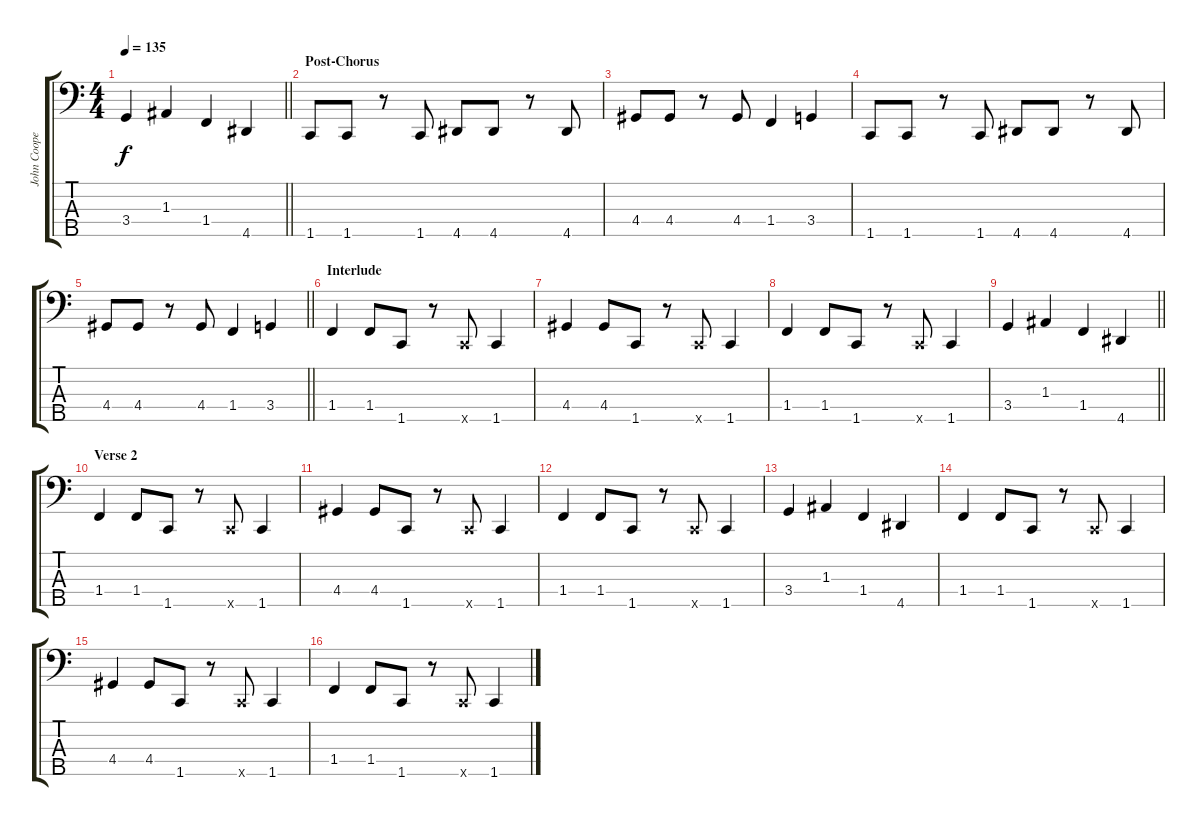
\track ("John Cooper (5-String)" "John Coope") {instrument electricbassfinger}
\staff {score tabs}
\tuning (G2 D2 A1 E1 B0) {hide}
\ts (4 4)
\tempo 135
\clef f4
\barLineRight lightlight
\ks c
3.4.4{dy f} 1.3.4 1.4.4 4.5.4 |
\section ("" "Post-Chorus")
1.5.8 1.5.8 r.8 1.5.8 4.5.8 4.5.8 r.8 4.5.8 |
4.4.8 4.4.8 r.8 4.4.8 1.4.4 3.4.4 |
1.5.8 1.5.8 r.8 1.5.8 4.5.8 4.5.8 r.8 4.5.8 |
\barLineRight lightlight
4.4.8 4.4.8 r.8 4.4.8 1.4.4 3.4.4 |
\section ("" "Interlude")
1.4.4 1.4.8 1.5.8 r.8 1.5{x}.8 1.5.4 |
4.4.4 4.4.8 1.5.8 r.8 1.5{x}.8 1.5.4 |
1.4.4 1.4.8 1.5.8 r.8 1.5{x}.8 1.5.4 |
\barLineRight lightlight
3.4.4 1.3.4 1.4.4 4.5.4 |
\section ("" "Verse 2")
1.4.4 1.4.8 1.5.8 r.8 1.5{x}.8 1.5.4 |
4.4.4 4.4.8 1.5.8 r.8 1.5{x}.8 1.5.4 |
1.4.4 1.4.8 1.5.8 r.8 1.5{x}.8 1.5.4 |
3.4.4 1.3.4 1.4.4 4.5.4 |
1.4.4 1.4.8 1.5.8 r.8 1.5{x}.8 1.5.4 |
4.4.4 4.4.8 1.5.8 r.8 1.5{x}.8 1.5.4 |
1.4.4 1.4.8 1.5.8 r.8 1.5{x}.8 1.5.4
